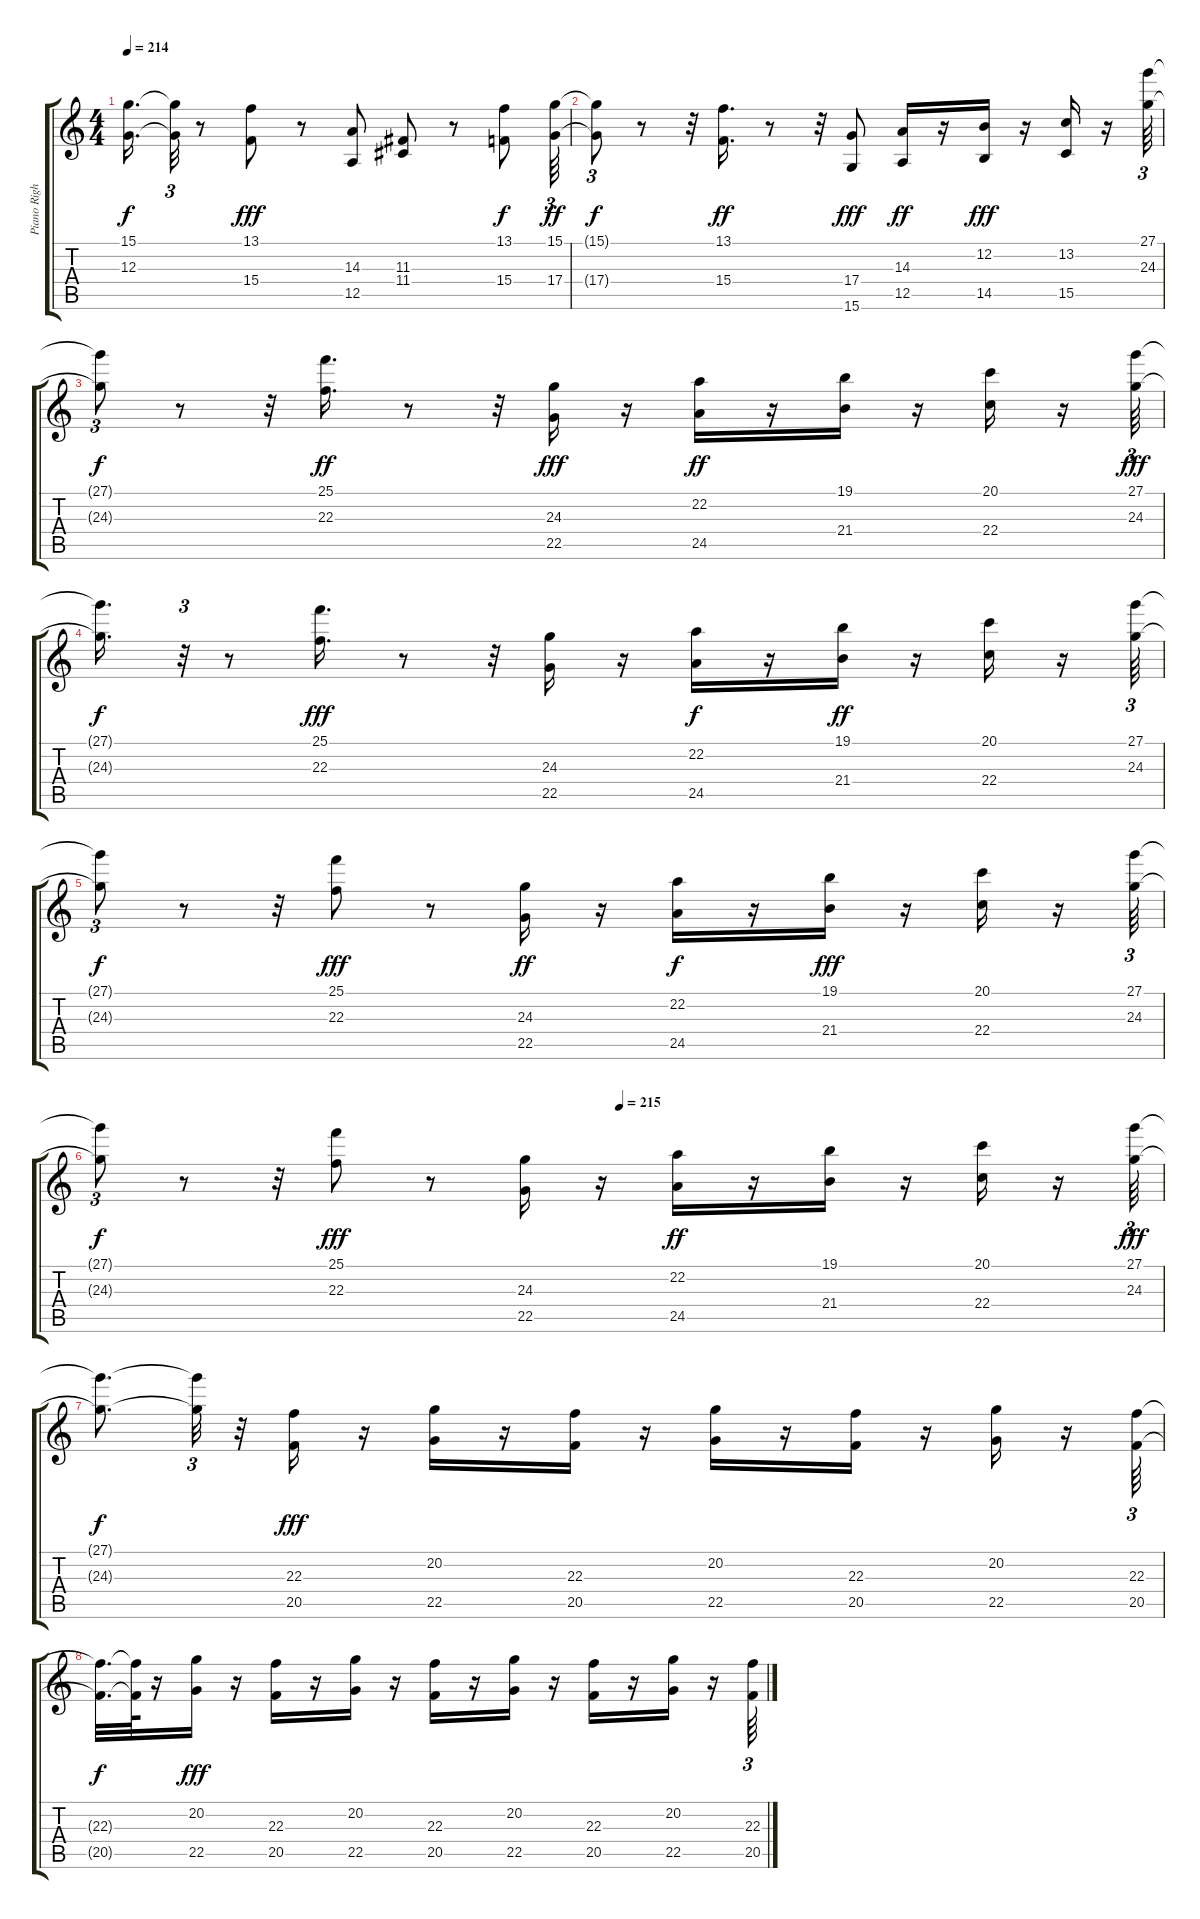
\track ("Piano Right" "Piano Righ") {instrument acousticgrandpiano}
\staff {score tabs}
\tuning (E4 B3 G3 D3 A2 E2) {hide}
\ts (4 4)
\tempo 214
\clef g2
\ks c
(15.1{t} 12.3{t}).16{d dy f} (15.1{t} 12.3{t}).32{tu (3 2)} r.8 (13.1 15.4).8{dy fff} r.8 (14.3 12.5).8 (11.3 11.4).8 r.8 (13.1 15.4).8{dy f} (15.1 17.4).64{tu (3 2) dy ff} |
(15.1{t} 17.4{t}).8{tu (3 2) dy f} r.8 r.32 (13.1 15.4).16{d dy ff} r.8 r.32 (17.4 15.6).8{dy fff} (14.3 12.5).16{dy ff} r.16 (12.2 14.5).16{dy fff} r.16 (13.2 15.5).16 r.16 (27.1 24.3).64{tu (3 2)} |
(27.1{t} 24.3{t}).8{tu (3 2) dy f} r.8 r.32 (25.1 22.3).16{d dy ff} r.8 r.32 (24.3 22.5).16{dy fff} r.16 (22.2 24.5).16{dy ff} r.16 (19.1 21.4).16 r.16 (20.1 22.4).16 r.16 (27.1 24.3).64{tu (3 2) dy fff} |
(27.1{t} 24.3{t}).16{d dy f} r.32{tu (3 2)} r.8 (25.1 22.3).16{d dy fff} r.8 r.32 (24.3 22.5).16 r.16 (22.2 24.5).16{dy f} r.16 (19.1 21.4).16{dy ff} r.16 (20.1 22.4).16 r.16 (27.1 24.3).64{tu (3 2)} |
(27.1{t} 24.3{t}).8{tu (3 2) dy f} r.8 r.32 (25.1 22.3).8{dy fff} r.8 (24.3 22.5).16{dy ff} r.16 (22.2 24.5).16{dy f} r.16 (19.1 21.4).16{dy fff} r.16 (20.1 22.4).16 r.16 (27.1 24.3).64{tu (3 2)} |
\tempo (215 0.4895833333333333)
(27.1{t} 24.3{t}).8{tu (3 2) dy f} r.8 r.32 (25.1 22.3).8{dy fff} r.8 (24.3 22.5).16 r.16 (22.2 24.5).16{dy ff} r.16 (19.1 21.4).16 r.16 (20.1 22.4).16 r.16 (27.1 24.3).64{tu (3 2) dy fff} |
(27.1{t} 24.3{t}).8{d dy f} (27.1{t} 24.3{t}).32{tu (3 2)} r.32 (22.3 20.5).16{dy fff} r.16 (20.2 22.5).16 r.16 (22.3 20.5).16 r.16 (20.2 22.5).16 r.16 (22.3 20.5).16 r.16 (20.2 22.5).16 r.16 (22.3 20.5).64{tu (3 2)} |
(22.3{t} 20.5{t}).32{d dy f} (22.3{t} 20.5{t}).64 r.16 (20.2 22.5).16{dy fff} r.16 (22.3 20.5).16 r.16 (20.2 22.5).16 r.16 (22.3 20.5).16 r.16 (20.2 22.5).16 r.16 (22.3 20.5).16 r.16 (20.2 22.5).16 r.16 (22.3 20.5).64{tu (3 2)}
